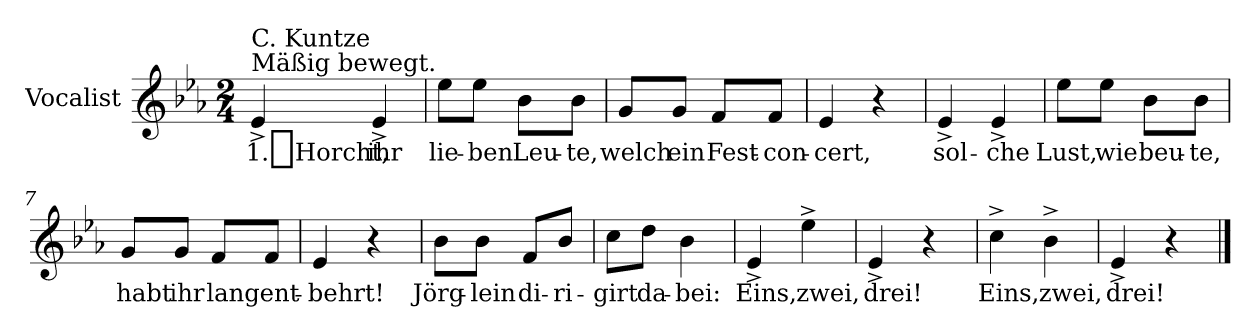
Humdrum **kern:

**kern	**text
*part1	*part1
*staff1	*staff1
*I"Vocalist	*
*k[b-e-a-]	*
*E-:	*
*M2/4	*
=1	=1
!LO:TX:a:t=Mäßig bewegt.	!
!LO:TX:a:t=C. Kuntze	!
4e-^	1._Horcht,
4e-^	ihr
=2	=2
8ee-L	lie-
8ee-J	-ben
8b-L	Leu-
8b-J	-te,
=3	=3
8gL	welch
8gJ	ein
8fL	Fest-
8fJ	-con-
=4	=4
4e-	-cert,
4r	.
=5	=5
4e-^	sol-
4e-^	-che
=6	=6
8ee-L	Lust,
8ee-J	wie
8b-L	beu-
8b-J	-te,
=7	=7
8gL	habt
8gJ	ihr
8fL	lang
8fJ	ent-
=8	=8
4e-	-behrt!
4r	.
=9	=9
8b-L	Jörg-
8b-J	-lein
8fL	di-
8b-J	-ri-
=10	=10
8ccL	-girt
8ddJ	da-
4b-	-bei:
=11	=11
4e-^	Eins,
4ee-^	zwei,
=12	=12
4e-^	drei!
4r	.
=13	=13
4cc^	Eins,
4b-^	zwei,
=14	=14
4e-^	drei!
4r	.
==	==
*-	*-
